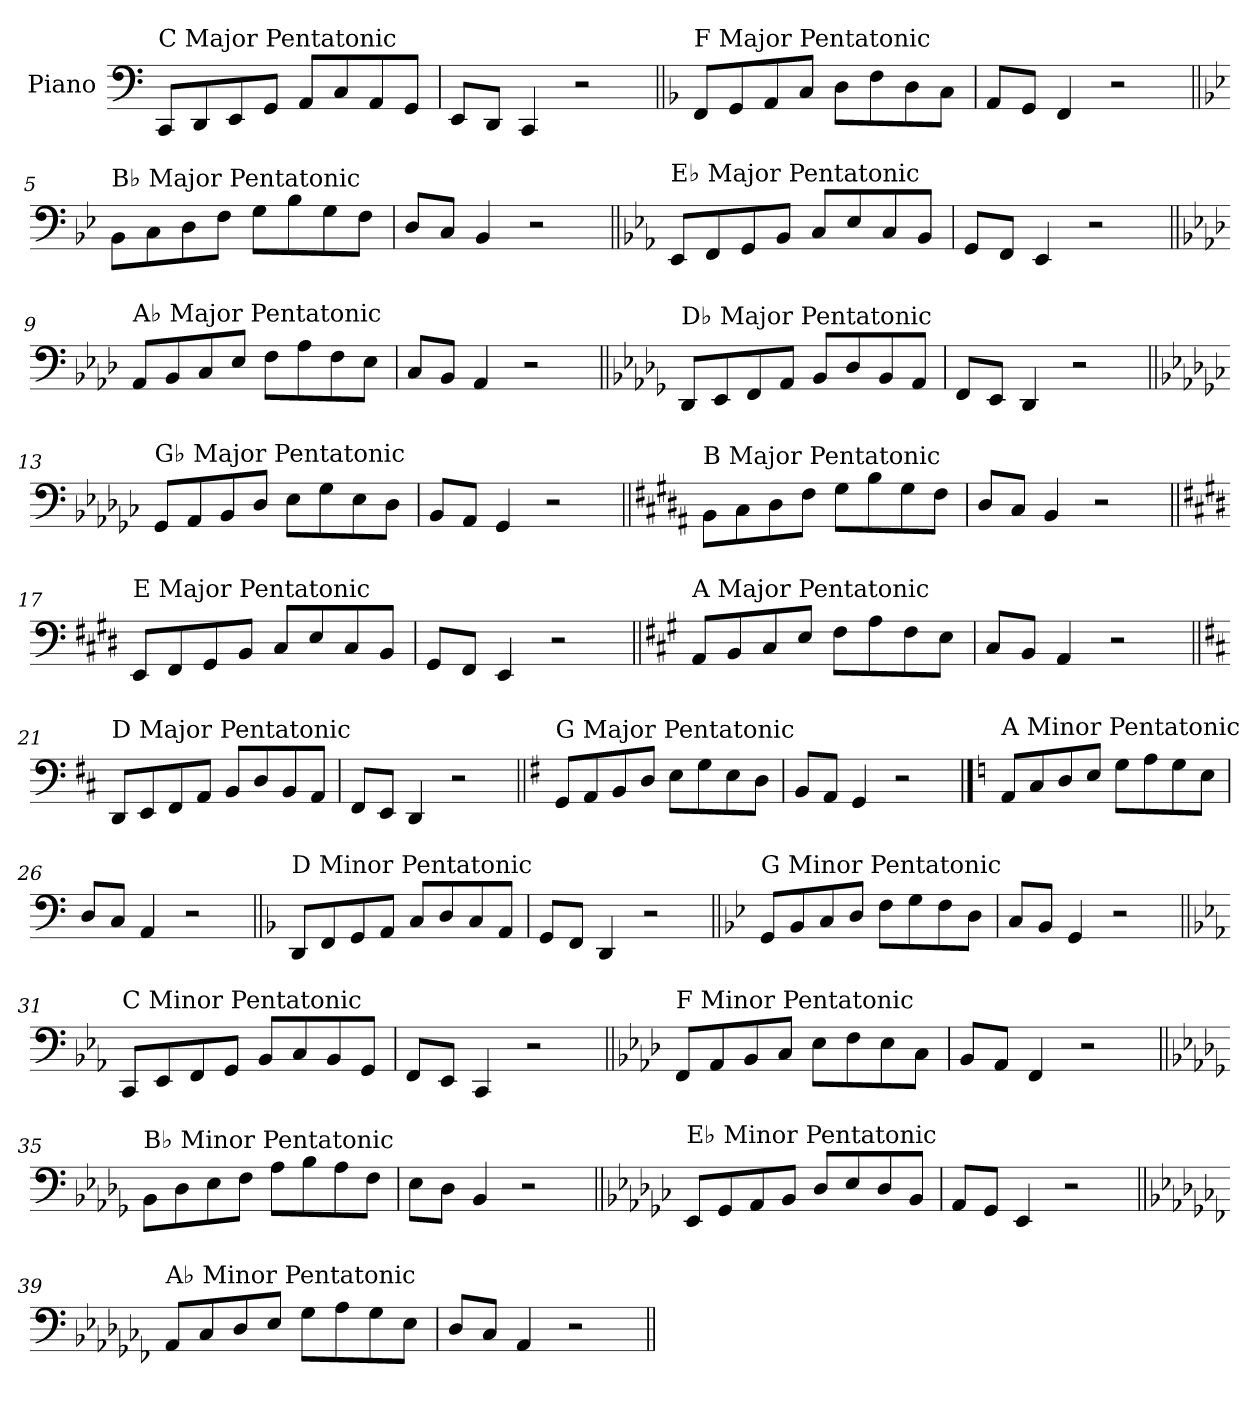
**kern
*part1
*staff1
*I"Piano
*I'Pno.
*clefF4
*k[]
=1
!LO:TX:a:t=C Major Pentatonic
8CC/L
8DD/
8EE/
8GG/J
8AA/L
8C/
8AA/
8GG/J
=2
8EE/L
8DD/J
4CC/
2r
=3||
*k[b-]
!LO:TX:a:t=F Major Pentatonic
8FF/L
8GG/
8AA/
8C/J
8D\L
8F\
8D\
8C\J
=4
8AA/L
8GG/J
4FF/
2r
!!LO:LB:g=z
=5||
*k[b-e-]
!LO:TX:a:t=B♭ Major Pentatonic
8BB-\L
8C\
8D\
8F\J
8G\L
8B-\
8G\
8F\J
=6
8D/L
8C/J
4BB-/
2r
=7||
*k[b-e-a-]
!LO:TX:a:t=E♭ Major Pentatonic
8EE-/L
8FF/
8GG/
8BB-/J
8C/L
8E-/
8C/
8BB-/J
=8
8GG/L
8FF/J
4EE-/
2r
!!LO:LB:g=z
=9||
*k[b-e-a-d-]
!LO:TX:a:t=A♭ Major Pentatonic
8AA-/L
8BB-/
8C/
8E-/J
8F\L
8A-\
8F\
8E-\J
=10
8C/L
8BB-/J
4AA-/
2r
=11||
*k[b-e-a-d-g-]
!LO:TX:a:t=D♭ Major Pentatonic
8DD-/L
8EE-/
8FF/
8AA-/J
8BB-/L
8D-/
8BB-/
8AA-/J
=12
8FF/L
8EE-/J
4DD-/
2r
!!LO:LB:g=z
=13||
*k[b-e-a-d-g-c-]
!LO:TX:a:t=G♭ Major Pentatonic
8GG-/L
8AA-/
8BB-/
8D-/J
8E-\L
8G-\
8E-\
8D-\J
=14
8BB-/L
8AA-/J
4GG-/
2r
=15||
*k[f#c#g#d#a#]
!LO:TX:a:t=B Major Pentatonic
8BB\L
8C#\
8D#\
8F#\J
8G#\L
8B\
8G#\
8F#\J
=16
8D#/L
8C#/J
4BB/
2r
!!LO:LB:g=z
=17||
*k[f#c#g#d#]
!LO:TX:a:t=E Major Pentatonic
8EE/L
8FF#/
8GG#/
8BB/J
8C#/L
8E/
8C#/
8BB/J
=18
8GG#/L
8FF#/J
4EE/
2r
=19||
*k[f#c#g#]
!LO:TX:a:t=A Major Pentatonic
8AA/L
8BB/
8C#/
8E/J
8F#\L
8A\
8F#\
8E\J
=20
8C#/L
8BB/J
4AA/
2r
!!LO:LB:g=z
=21||
*k[f#c#]
!LO:TX:a:t=D Major Pentatonic
8DD/L
8EE/
8FF#/
8AA/J
8BB/L
8D/
8BB/
8AA/J
=22
8FF#/L
8EE/J
4DD/
2r
=23||
*k[f#]
!LO:TX:a:t=G Major Pentatonic
8GG/L
8AA/
8BB/
8D/J
8E\L
8G\
8E\
8D\J
=24
8BB/L
8AA/J
4GG/
2r
!!LO:PB:g=z
==25
*k[]
!LO:TX:a:t=A Minor Pentatonic
8AA/L
8C/
8D/
8E/J
8G\L
8A\
8G\
8E\J
=26
8D/L
8C/J
4AA/
2r
=27||
*k[b-]
!LO:TX:a:t=D Minor Pentatonic
8DD/L
8FF/
8GG/
8AA/J
8C/L
8D/
8C/
8AA/J
=28
8GG/L
8FF/J
4DD/
2r
!!LO:LB:g=z
=29||
*k[b-e-]
!LO:TX:a:t=G Minor Pentatonic
8GG/L
8BB-/
8C/
8D/J
8F\L
8G\
8F\
8D\J
=30
8C/L
8BB-/J
4GG/
2r
=31||
*k[b-e-a-]
!LO:TX:a:t=C Minor Pentatonic
8CC/L
8EE-/
8FF/
8GG/J
8BB-/L
8C/
8BB-/
8GG/J
=32
8FF/L
8EE-/J
4CC/
2r
!!LO:LB:g=z
=33||
*k[b-e-a-d-]
!LO:TX:a:t=F Minor Pentatonic
8FF/L
8AA-/
8BB-/
8C/J
8E-\L
8F\
8E-\
8C\J
=34
8BB-/L
8AA-/J
4FF/
2r
=35||
*k[b-e-a-d-g-]
!LO:TX:a:t=B♭ Minor Pentatonic
8BB-\L
8D-\
8E-\
8F\J
8A-\L
8B-\
8A-\
8F\J
=36
8E-\L
8D-\J
4BB-/
2r
!!LO:LB:g=z
=37||
*k[b-e-a-d-g-c-]
!LO:TX:a:t=E♭ Minor Pentatonic
8EE-/L
8GG-/
8AA-/
8BB-/J
8D-/L
8E-/
8D-/
8BB-/J
=38
8AA-/L
8GG-/J
4EE-/
2r
=39||
*k[b-e-a-d-g-c-f-]
!LO:TX:a:t=A♭ Minor Pentatonic
8AA-/L
8C-/
8D-/
8E-/J
8G-\L
8A-\
8G-\
8E-\J
=40
8D-/L
8C-/J
4AA-/
2r
=||
*-
